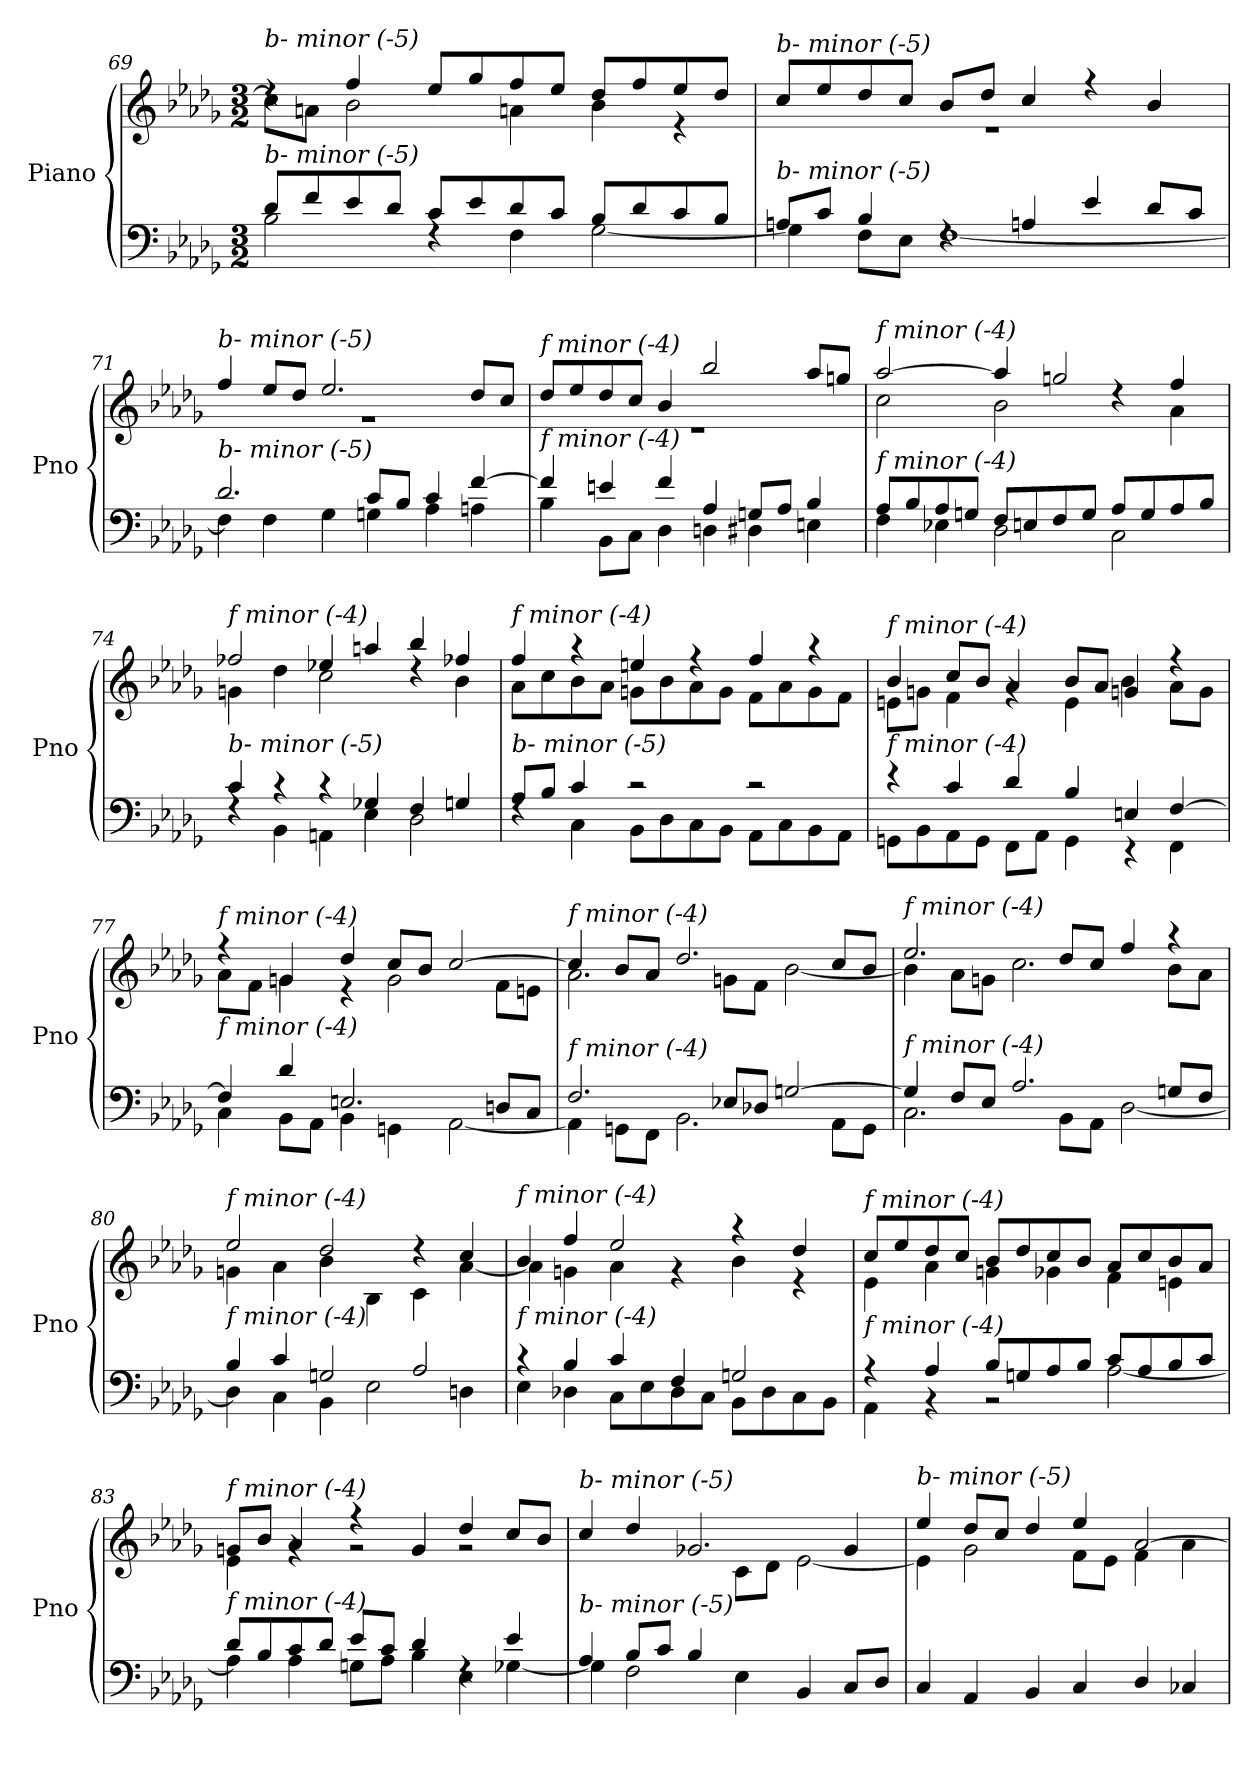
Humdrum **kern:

**kern	**kern
*part1	*part1
*staff2	*staff1
*I"Piano	*
*I'Pno	*
*clefF4	*clefG2
*k[b-e-a-d-g-]	*k[b-e-a-d-g-]
*M3/2	*M3/2
=69	=69
*^	*^
!	!	!LO:TX:i:t=b- minor (-5)	!
!LO:TX:i:t=b- minor (-5)	!	!	!
8d-/L	2B-\	4rdd	8cc\L]
8f/	.	.	8an\J
8e-/	.	4ff/	2b-\
8d-/J	.	.	.
8c/L	4rF	8ee-/L	.
8e-/	.	8gg-/	.
8d-/	4F\	8ff/	4an\
8c/J	.	8ee-/J	.
8B-/L	[2G-\	8dd-/L	4b-\
8d-/	.	8ff/	.
8c/	.	8ee-/	4r
8B-/J	.	8dd-/J	.
=70	=70	=70	=70
!	!	!LO:TX:i:t=b- minor (-5)	!
!LO:TX:i:t=b- minor (-5)	!	!	!
8An/L	4G-\]	8cc/L	1.r
8c/J	.	8ee-/	.
4B-/	8F\L	8dd-/	.
.	8E-\J	8cc/J	.
4rF	[1F	8b-/L	.
.	.	8dd-/J	.
4An/	.	4cc/	.
4e-/	.	4r	.
8d-/L	.	4b-/	.
8c/J	.	.	.
=71	=71	=71	=71
!	!	!LO:TX:i:t=b- minor (-5)	!
!LO:TX:i:t=b- minor (-5)	!	!	!
2.d-/	4F\]	4ff/	1.r
.	4F\	8ee-/L	.
.	.	8dd-/J	.
.	4G-\	2.ee-/	.
8c/L	4Gn\	.	.
8B-/J	.	.	.
4c/	4A-\	.	.
[4f/	4An\	8dd-/L	.
.	.	8cc/J	.
!!LO:LB:g=z	!!
=72	=72	=72	=72
!	!	!LO:TX:i:t=f minor (-4)	!
!LO:TX:i:t=f minor (-4)	!	!	!
4f/]	4B-\	8dd-/L	1.r
.	.	8ee-/	.
4en/	8BB-\L	8dd-/	.
.	8C\J	8cc/J	.
4f/	4D-\	4b-/	.
4A-/	4Dn\	2bb-/	.
8Gn/L	4D#Xi\	.	.
8A-/J	.	.	.
4B-/	4En\	8aa-/L	.
.	.	8ggn/J	.
=73	=73	=73	=73
!	!	!LO:TX:i:t=f minor (-4)	!
!LO:TX:i:t=f minor (-4)	!	!	!
8A-/L	4F\	[2aa-/	2cc\
8B-/	.	.	.
8A-/	4E-X\	.	.
8Gn/J	.	.	.
8F/L	2D-\	4aa-/]	2b-\
8En/	.	.	.
8F/	.	2ggn/	.
8G/J	.	.	.
8A-/L	2C\	.	4rdd
8G/	.	.	.
8A-/	.	4ff/	4a-\
8B-/J	.	.	.
=74	=74	=74	=74
!	!	!LO:TX:i:t=f minor (-4)	!
!LO:TX:i:t=b- minor (-5)	!	!	!
4c/	4rF	2ff-Xi/	4gn\
4r	4BB-\	.	4dd-\
4r	4AAn\	4ee-X/	2cc\
4G-X/	4E-\	4aan/	.
4F/	2D-\	4bb-/	4rdd
4Gn/	.	4ff-Xi/	4b-\
=75	=75	=75	=75
!	!	!LO:TX:i:t=f minor (-4)	!
!LO:TX:i:t=b- minor (-5)	!	!	!
8A-/L	4rF	4ff/	8a-\L
8B-/J	.	.	8cc\
4c/	4C\	4r	8b-\
.	.	.	8a-\J
2r	8BB-\L	4een/	8gn\L
.	8D-\	.	8b-\
.	8C\	4r	8a-\
.	8BB-\J	.	8g\J
2r	8AA-\L	4ff/	8f\L
.	8C\	.	8a-\
.	8BB-\	4r	8g\
.	8AA-\J	.	8f\J
!!LO:LB:g=z	!!
=76	=76	=76	=76
!	!	!LO:TX:i:t=f minor (-4)	!
!LO:TX:i:t=f minor (-4)	!	!	!
4r	8GGn\L	4b-/	8en\L
.	8BB-\	.	8gn\J
4c/	8AA-\	8cc/L	4f\
.	8GG\J	8b-/J	.
4d-/	8FF\L	4a-/	4rg
.	8AA-\J	.	.
4B-/	4GG\	8b-/L	4e\
.	.	8a-/J	.
4En/	4r	4gn/	4b-\
[4F/	4FF\	4r	8a-\L
.	.	.	8g\J
=77	=77	=77	=77
!	!	!LO:TX:i:t=f minor (-4)	!
!LO:TX:i:t=f minor (-4)	!	!	!
4F/]	4C\	4r	8a-\L
.	.	.	8f\J
4d-/	8BB-\L	4gn/	4g\
.	8AA-\J	.	.
2.En/	4BB-\	4dd-/	4r
.	4GGn\	8cc/L	2g\
.	.	8b-/J	.
.	[2AA-\	[2cc/	.
8Dn/L	.	.	8f\L
8C/J	.	.	8en\J
=78	=78	=78	=78
!	!	!LO:TX:i:t=f minor (-4)	!
!LO:TX:i:t=f minor (-4)	!	!	!
2.F/	4AA-\]	4cc/]	2.a-\
.	8GGn\L	8b-/L	.
.	8FF\J	8a-/J	.
.	2.BB-\	2.dd-/	.
8E-X/L	.	.	8gn\L
8D-X/J	.	.	8f\J
[2Gn/	.	.	[2b-\
.	8AA-\L	8cc/L	.
.	8GG\J	8b-/J	.
=79	=79	=79	=79
!	!	!LO:TX:i:t=f minor (-4)	!
!LO:TX:i:t=f minor (-4)	!	!	!
4G/]	2.C\	2.ee-/	4b-\]
8F/L	.	.	8a-\L
8E-/J	.	.	8gn\J
2.A-/	.	.	2.cc\
.	8BB-\L	8dd-/L	.
.	8AA-\J	8cc/J	.
.	[2D-\	4ff/	.
8Gn/L	.	4r	8b-\L
8F/J	.	.	8a-\J
!!LO:LB:g=z	!!
=80	=80	=80	=80
!	!	!LO:TX:i:t=f minor (-4)	!
!LO:TX:i:t=f minor (-4)	!	!	!
4B-/	4D-\]	2ee-/	4gn\
4c/	4C\	.	4a-\
2Gn/	4BB-\	2dd-/	4b-\
.	2E-\	.	4B-\
2A-/	.	4r	4c\
.	4Dn\	4cc/	[4a-\
=81	=81	=81	=81
!	!	!LO:TX:i:t=f minor (-4)	!
!LO:TX:i:t=f minor (-4)	!	!	!
4r	4E-\	4b-/	4a-\]
4B-/	4D-X\	4ff/	4gn\
4c/	8C\L	2ee-/	4a-\
.	8E-\	.	.
4F/	8D-\	.	4r
.	8C\J	.	.
2Gn/	8BB-\L	4r	4b-\
.	8D-\	.	.
.	8C\	4dd-/	4r
.	8BB-\J	.	.
=82	=82	=82	=82
!	!	!LO:TX:i:t=f minor (-4)	!
!LO:TX:i:t=f minor (-4)	!	!	!
4r	4AA-\	8cc/L	4e-\
.	.	8ee-/	.
4A-/	4r	8dd-/	4a-\
.	.	8cc/J	.
8B-/L	2r	8b-/L	4gn\
8Gn/	.	8dd-/	.
8A-/	.	8cc/	4g-X\
8B-/J	.	8b-/J	.
8c/L	[2A-\	8a-/L	4f\
8A-/	.	8cc/	.
8B-/	.	8b-/	4eni\
8c/J	.	8a-/J	.
=83	=83	=83	=83
!	!	!LO:TX:i:t=f minor (-4)	!
!LO:TX:i:t=f minor (-4)	!	!	!
8d-/L	4A-\]	8gn/L	4e-\
8B-/	.	8b-/J	.
8c/	4A-\	4a-/	4rg
8d-/J	.	.	.
8e-/L	8Gn\L	4r	2rg
8c/J	8A-\J	.	.
4d-/	4B-\	4g/	.
4rF	4E-\	4dd-/	2rg
4e-/	[4G-X\	8cc/L	.
.	.	8b-/J	.
!!LO:LB:g=z
=84	=84	=84	=84
*	*^	*	*^
!	!	!	!LO:TX:i:t=b- minor (-5)	!	!
!LO:TX:i:t=b- minor (-5)	!	!	!	!	!
2.ryy	4A-/	4G-\]	4cc/	2.ryy	2.ryy
.	8B-/L	2F\	4dd-/	.	.
.	8c/J	.	.	.	.
.	4B-/	.	2.g-X/	.	.
2.ryy	4E-\	2.ryy	.	8c\L	2.ryy
.	.	.	.	8d-\J	.
.	4BB-/	.	.	[2e-\	.
.	8C/L	.	4g-/	.	.
.	8D-/J	.	.	.	.
*	*v	*v	*	*	*
*	*	*	*v	*v
=85	=85	=85	=85
!	!	!LO:TX:i:t=b- minor (-5)	!
!LO:TX:i:t=b- minor (-5)	!	!	!
*v	*v	*	*
4C/	4ee-/	4e-\]
4AA-/	8dd-/L	2g-\
.	8cc/J	.
4BB-/	4dd-/	.
4C/	4ee-/	8f\L
.	.	8e-\J
4D-/	[2a-/	4f\
4C-Xj/	.	4a-\
*	*v	*v
=	=
*-	*-
